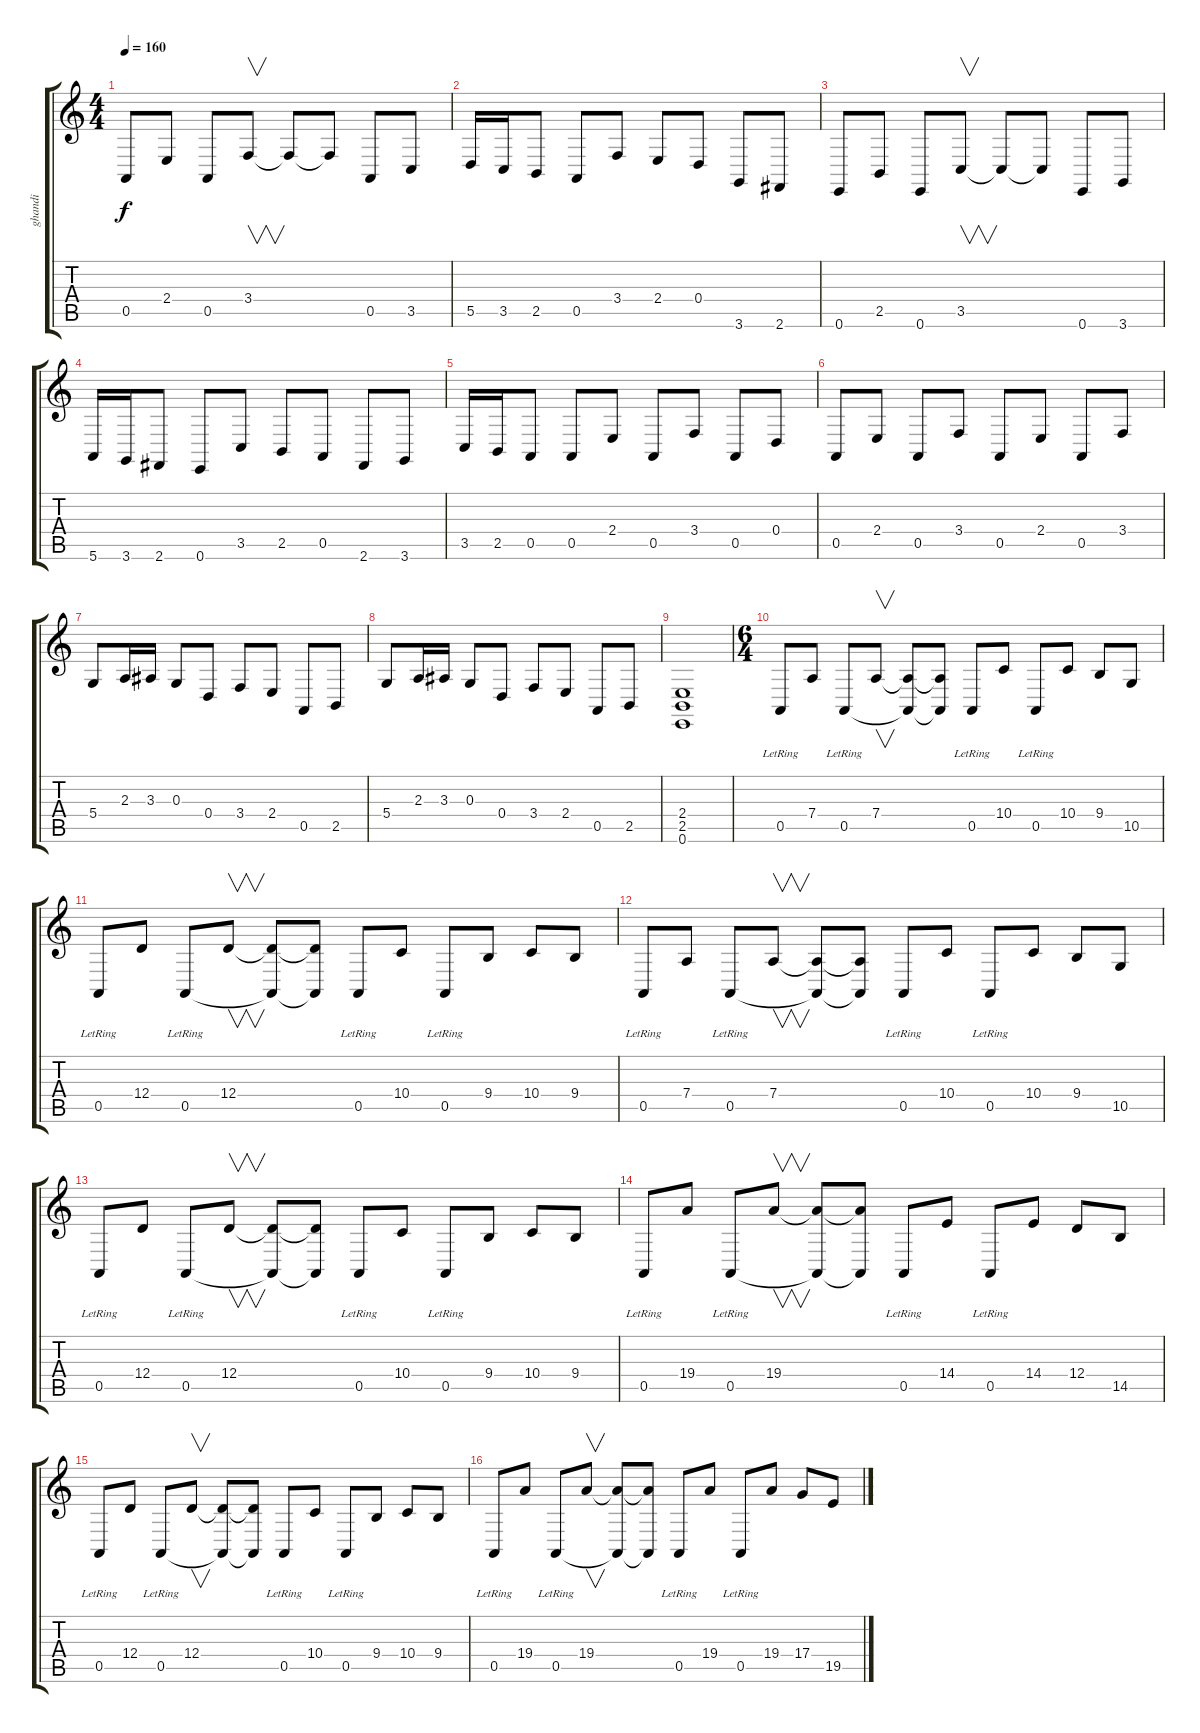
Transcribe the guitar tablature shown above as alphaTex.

\track ("ghandi" "ghandi") {instrument sitar}
\staff {score tabs}
\tuning (E4 B3 G3 D3 A2 E2) {hide}
\ts (4 4)
\tempo 160
\clef g2
\ks c
0.5.8{dy f instrument sitar} 2.4.8 0.5.8 3.4.8{v} 3.4{t}.8 3.4{t}.8 0.5.8 3.5.8 |
5.5.16 3.5.16 2.5.8 0.5.8 3.4.8 2.4.8 0.4.8 3.6.8 2.6.8 |
0.6.8 2.5.8 0.6.8 3.5.8{v} 3.5{t}.8 3.5{t}.8 0.6.8 3.6.8 |
5.6.16 3.6.16 2.6.8 0.6.8 3.5.8 2.5.8 0.5.8 2.6.8 3.6.8 |
3.5.16 2.5.16 0.5.8 0.5.8 2.4.8 0.5.8 3.4.8 0.5.8 0.4.8 |
0.5.8 2.4.8 0.5.8 3.4.8 0.5.8 2.4.8 0.5.8 3.4.8 |
5.4.8 2.3.16 3.3.16 0.3.8 0.4.8 3.4.8 2.4.8 0.5.8 2.5.8 |
5.4.8 2.3.16 3.3.16 0.3.8 0.4.8 3.4.8 2.4.8 0.5.8 2.5.8 |
(2.4 2.5 0.6).1 |
\ts (6 4)
0.5{lr}.8 7.4.8 0.5{lr}.8 7.4.8{v} (7.4{t} 0.5{t}).8 (7.4{t} 0.5{t}).8 0.5{lr}.8 10.4.8 0.5{lr}.8 10.4.8 9.4.8 10.5.8 |
0.5{lr}.8 12.4.8 0.5{lr}.8 12.4.8{v} (12.4{t} 0.5{t}).8 (12.4{t} 0.5{t}).8 0.5{lr}.8 10.4.8 0.5{lr}.8 9.4.8 10.4.8 9.4.8 |
0.5{lr}.8 7.4.8 0.5{lr}.8 7.4.8{v} (7.4{t} 0.5{t}).8 (7.4{t} 0.5{t}).8 0.5{lr}.8 10.4.8 0.5{lr}.8 10.4.8 9.4.8 10.5.8 |
0.5{lr}.8 12.4.8 0.5{lr}.8 12.4.8{v} (12.4{t} 0.5{t}).8 (12.4{t} 0.5{t}).8 0.5{lr}.8 10.4.8 0.5{lr}.8 9.4.8 10.4.8 9.4.8 |
0.5{lr}.8 19.4.8 0.5{lr}.8 19.4.8{v} (19.4{t} 0.5{t}).8 (19.4{t} 0.5{t}).8 0.5{lr}.8 14.4.8 0.5{lr}.8 14.4.8 12.4.8 14.5.8 |
0.5{lr}.8 12.4.8 0.5{lr}.8 12.4.8{v} (12.4{t} 0.5{t}).8 (12.4{t} 0.5{t}).8 0.5{lr}.8 10.4.8 0.5{lr}.8 9.4.8 10.4.8 9.4.8 |
0.5{lr}.8 19.4.8 0.5{lr}.8 19.4.8{v} (19.4{t} 0.5{t}).8 (19.4{t} 0.5{t}).8 0.5{lr}.8 19.4.8 0.5{lr}.8 19.4.8 17.4.8 19.5.8
